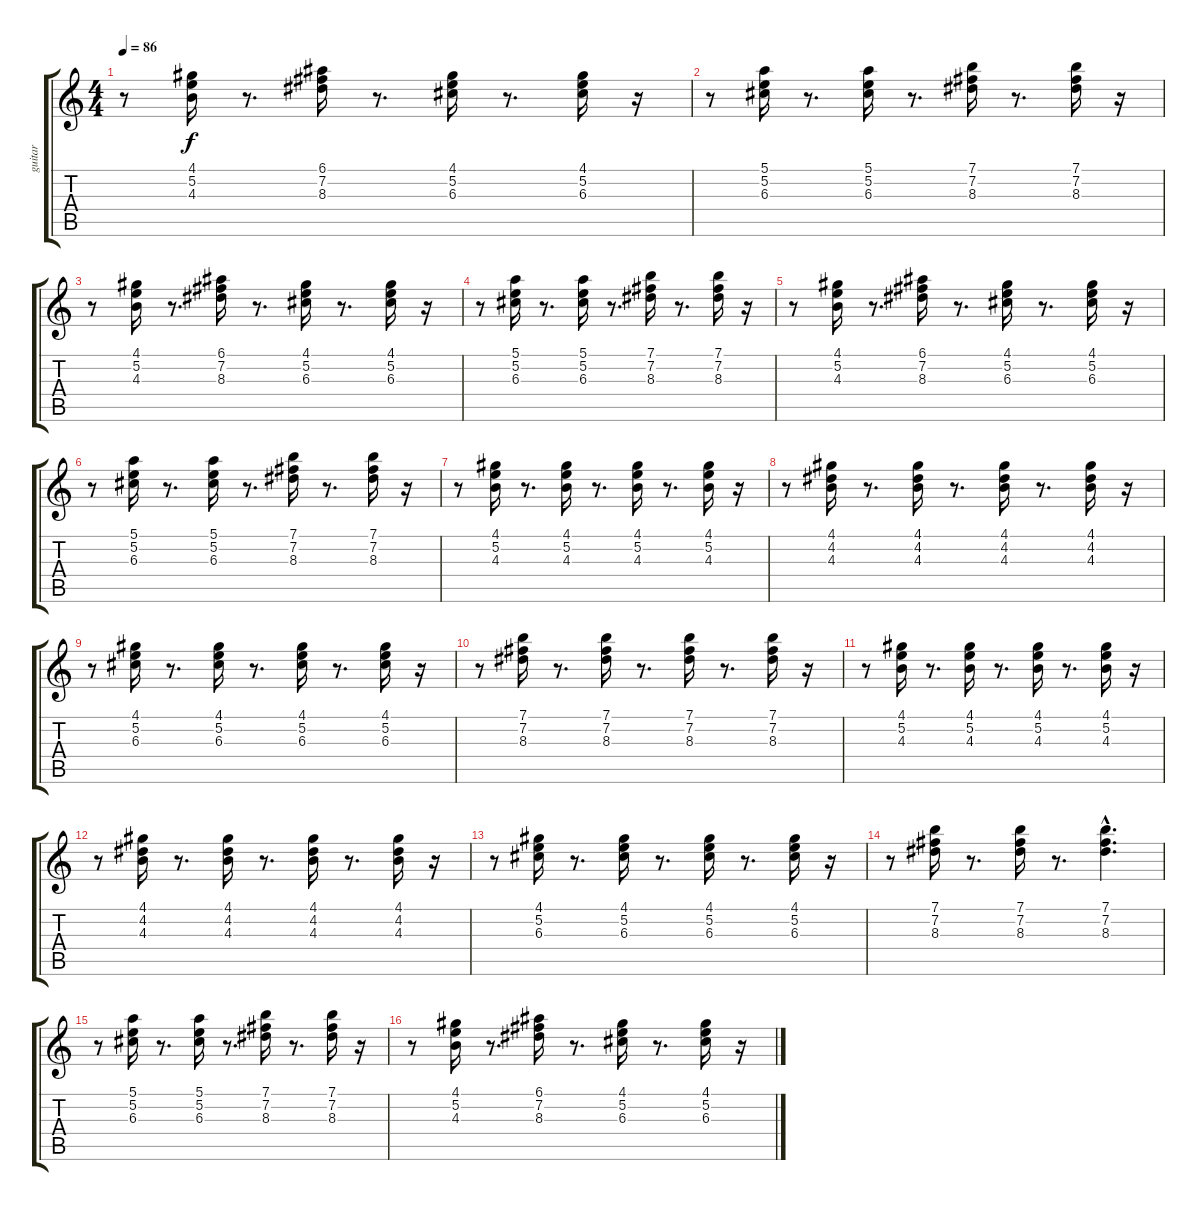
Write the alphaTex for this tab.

\track ("guitar" "guitar") {instrument acousticguitarnylon}
\staff {score tabs}
\tuning (E4 B3 G3 D3 A2 E2) {hide}
\ts (4 4)
\tempo 86
\clef g2
\ks c
r.8{dy f} (4.1 5.2 4.3).16 r.8{d} (6.1 7.2 8.3).16 r.8{d} (4.1 5.2 6.3).16 r.8{d} (4.1 5.2 6.3).16 r.16 |
r.8 (5.1 5.2 6.3).16 r.8{d} (5.1 5.2 6.3).16 r.8{d} (7.1 7.2 8.3).16 r.8{d} (7.1 7.2 8.3).16 r.16 |
r.8 (4.1 5.2 4.3).16 r.8{d} (6.1 7.2 8.3).16 r.8{d} (4.1 5.2 6.3).16 r.8{d} (4.1 5.2 6.3).16 r.16 |
r.8 (5.1 5.2 6.3).16 r.8{d} (5.1 5.2 6.3).16 r.8{d} (7.1 7.2 8.3).16 r.8{d} (7.1 7.2 8.3).16 r.16 |
r.8 (4.1 5.2 4.3).16 r.8{d} (6.1 7.2 8.3).16 r.8{d} (4.1 5.2 6.3).16 r.8{d} (4.1 5.2 6.3).16 r.16 |
r.8 (5.1 5.2 6.3).16 r.8{d} (5.1 5.2 6.3).16 r.8{d} (7.1 7.2 8.3).16 r.8{d} (7.1 7.2 8.3).16 r.16 |
r.8 (4.1 5.2 4.3).16 r.8{d} (4.1 5.2 4.3).16 r.8{d} (4.1 5.2 4.3).16 r.8{d} (4.1 5.2 4.3).16 r.16 |
r.8 (4.1 4.2 4.3).16 r.8{d} (4.1 4.2 4.3).16 r.8{d} (4.1 4.2 4.3).16 r.8{d} (4.1 4.2 4.3).16 r.16 |
r.8 (4.1 5.2 6.3).16 r.8{d} (4.1 5.2 6.3).16 r.8{d} (4.1 5.2 6.3).16 r.8{d} (4.1 5.2 6.3).16 r.16 |
r.8 (7.1 7.2 8.3).16 r.8{d} (7.1 7.2 8.3).16 r.8{d} (7.1 7.2 8.3).16 r.8{d} (7.1 7.2 8.3).16 r.16 |
r.8 (4.1 5.2 4.3).16 r.8{d} (4.1 5.2 4.3).16 r.8{d} (4.1 5.2 4.3).16 r.8{d} (4.1 5.2 4.3).16 r.16 |
r.8 (4.1 4.2 4.3).16 r.8{d} (4.1 4.2 4.3).16 r.8{d} (4.1 4.2 4.3).16 r.8{d} (4.1 4.2 4.3).16 r.16 |
r.8 (4.1 5.2 6.3).16 r.8{d} (4.1 5.2 6.3).16 r.8{d} (4.1 5.2 6.3).16 r.8{d} (4.1 5.2 6.3).16 r.16 |
r.8 (7.1 7.2 8.3).16 r.8{d} (7.1 7.2 8.3).16 r.8{d} (7.1{hac} 7.2{hac} 8.3{hac}).4{d} |
r.8 (5.1 5.2 6.3).16 r.8{d} (5.1 5.2 6.3).16 r.8{d} (7.1 7.2 8.3).16 r.8{d} (7.1 7.2 8.3).16 r.16 |
r.8 (4.1 5.2 4.3).16 r.8{d} (6.1 7.2 8.3).16 r.8{d} (4.1 5.2 6.3).16 r.8{d} (4.1 5.2 6.3).16 r.16
